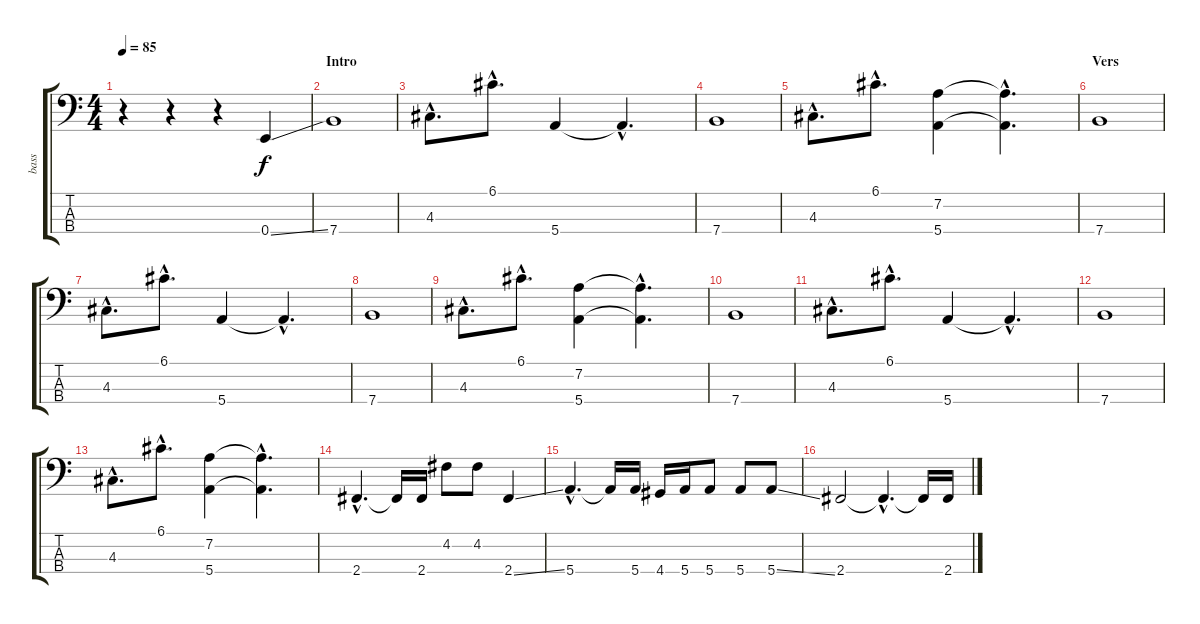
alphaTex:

\track ("bass" "bass") {instrument electricbassfinger}
\staff {score tabs}
\tuning (G2 D2 A1 E1) {hide}
\ts (4 4)
\tempo 85
\clef f4
\ks c
r.4{dy f instrument electricbassfinger} r.4 r.4 0.4{ss}.4 |
\section ("" "Intro")
7.4.1 |
4.3{hac}.8{d} 6.1{hac}.8{d} 5.4.4 5.4{hac t}.4{d} |
7.4.1 |
4.3{hac}.8{d} 6.1{hac}.8{d} (7.2 5.4).4 (7.2{hac t} 5.4{hac t}).4{d} |
\section ("" "Vers")
7.4.1 |
4.3{hac}.8{d} 6.1{hac}.8{d} 5.4.4 5.4{hac t}.4{d} |
7.4.1 |
4.3{hac}.8{d} 6.1{hac}.8{d} (7.2 5.4).4 (7.2{hac t} 5.4{hac t}).4{d} |
7.4.1 |
4.3{hac}.8{d} 6.1{hac}.8{d} 5.4.4 5.4{hac t}.4{d} |
7.4.1 |
4.3{hac}.8{d} 6.1{hac}.8{d} (7.2 5.4).4 (7.2{hac t} 5.4{hac t}).4{d} |
2.4{hac}.4{d} 2.4{t}.16 2.4.16 4.2.8 4.2.8 2.4{ss}.4 |
5.4{hac}.4{d} 5.4{t}.16 5.4.16 4.4.16 5.4.16 5.4.8 5.4.8 5.4{ss}.8 |
2.4.2 2.4{hac t}.4{d} 2.4{t}.16 2.4.16
